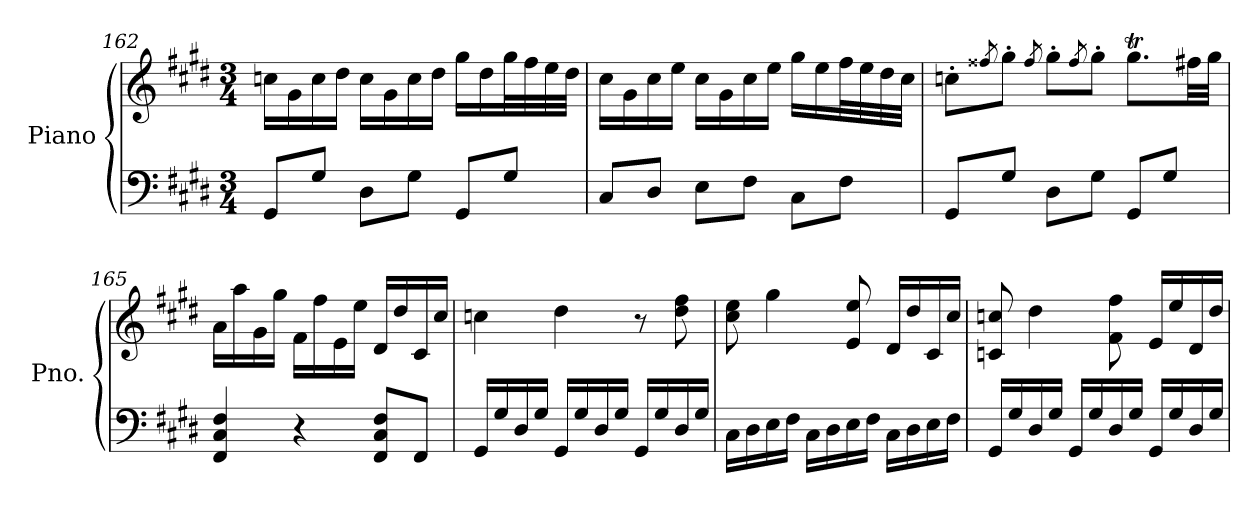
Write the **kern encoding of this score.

**kern	**kern
*part1	*part1
*staff2	*staff1
*I"Piano	*
*I'Pno.	*
*clefF4	*clefG2
*k[f#c#g#d#]	*k[f#c#g#d#]
*M3/4	*M3/4
=162	=162
8GG#/L	16ccn\LL
.	16g#\
8G#/J	16cc\
.	16dd#\JJ
8D#\L	16cc\LL
.	16g#\
8G#\J	16cc\
.	16dd#\JJ
8GG#/L	16gg#\LL
.	16dd#\
8G#/J	32gg#\L
.	32ff#\
.	32ee\
.	32dd#\JJJ
!!LO:LB:g=z
=163	=163
8C#/L	16cc#\LL
.	16g#\
8D#/J	16cc#\
.	16ee\JJ
8E\L	16cc#\LL
.	16g#\
8F#\J	16cc#\
.	16ee\JJ
8C#\L	16gg#\LL
.	16ee\
8F#\J	32ff#\L
.	32ee\
.	32dd#\
.	32cc#\JJJ
=164	=164
8GG#/L	8ccn'\L
.	8qff##X/
8G#/J	8gg#'\J
.	8qff##/
8D#\L	8gg#'\L
.	8qff##/
8G#\J	8gg#'\J
8GG#/L	8.gg#t\L
8G#/J	.
.	32ff#X\LL
.	32gg#\JJJ
=165	=165
4FF#/ 4C#/ 4F#/	16a\LL
.	16aa\
.	16g#\
.	16gg#\JJ
4r	16f#\LL
.	16ff#\
.	16e\
.	16ee\JJ
8FF#/ 8C#/ 8F#/L	16d#/LL
.	16dd#/
8FF#/J	16c#/
.	16cc#/JJ
!!LO:LB:g=z
=166	=166
16GG#/LL	4ccn\
16G#/	.
16D#/	.
16G#/JJ	.
16GG#/LL	4dd#\
16G#/	.
16D#/	.
16G#/JJ	.
16GG#/LL	8r
16G#/	.
16D#/	8dd#\ 8ff#\
16G#/JJ	.
=167	=167
16C#\LL	8cc#\ 8ee\
16D#\	.
16E\	4gg#\
16F#\JJ	.
16C#\LL	.
16D#\	.
16E\	8e/ 8ee/
16F#\JJ	.
16C#\LL	16d#/LL
16D#\	16dd#/
16E\	16c#/
16F#\JJ	16cc#/JJ
=168	=168
16GG#/LL	8cn/ 8ccn/
16G#/	.
16D#/	4dd#\
16G#/JJ	.
16GG#/LL	.
16G#/	.
16D#/	8f#\ 8ff#\
16G#/JJ	.
16GG#/LL	16e/LL
16G#/	16ee/
16D#/	16d#/
16G#/JJ	16dd#/JJ
=	=
*-	*-
